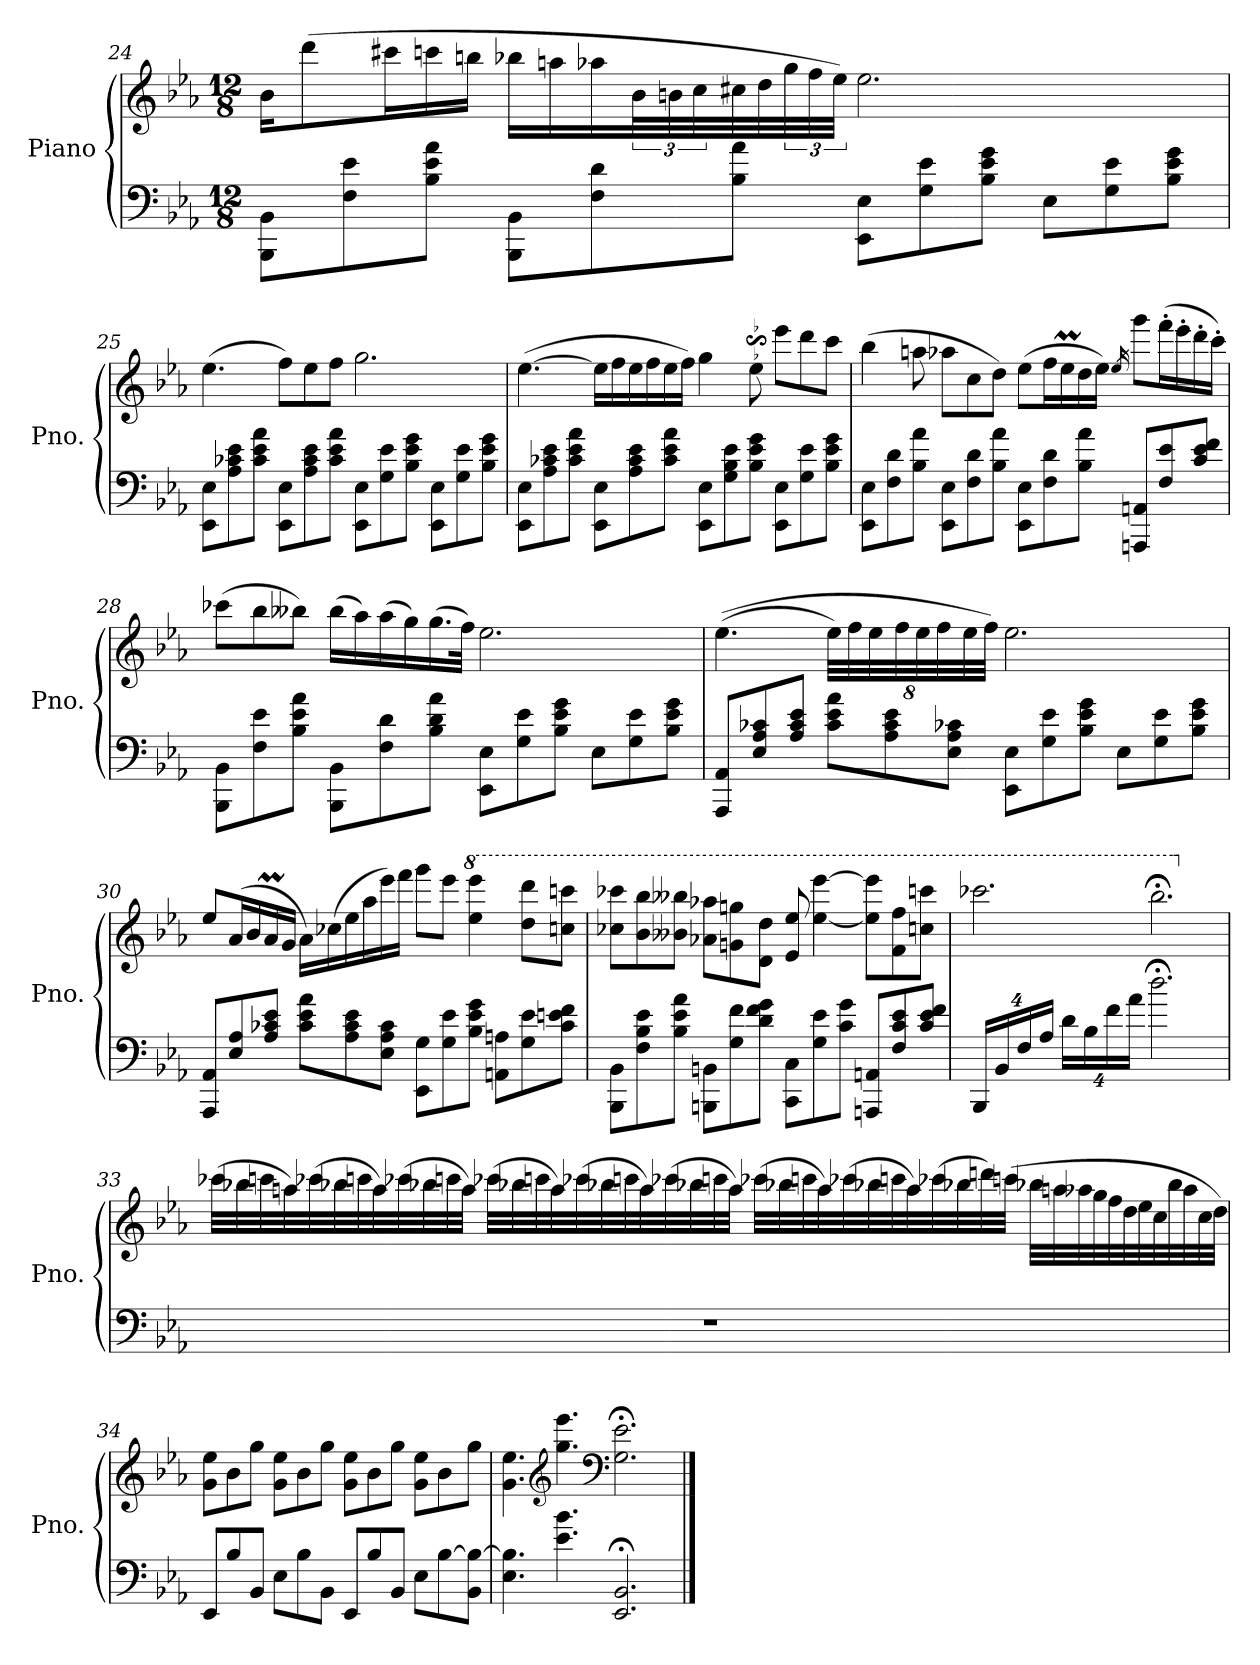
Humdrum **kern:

**kern	**kern
*part1	*part1
*staff2	*staff1
*I"Piano	*
*I'Pno.	*
!!LO:PB:g=z
*clefF4	*clefG2
*k[b-e-a-]	*k[b-e-a-]
*M12/8	*M12/8
=24	=24
8BBB-\ 8BB-\L	16b-\KL
.	(8ddd\
8F\ 8e-\	.
.	16ccc#X\L
8B-\ 8e-\ 8a-\J	16cccn\
.	16bbn\JJ
8BBB-\ 8BB-\L	16bb-X\LL
.	16aan\
8F\ 8d\	16aa-X\
.	48b-\L
.	48bn\
.	48cc\
8B-\ 8a-\J	32cc#X\
.	32dd\
.	48gg\
.	48ff\
.	48ee-\JJJ)
8EE-\ 8E-\L	2.ee-\
8G\ 8e-\	.
8B-\ 8e-\ 8g\J	.
8E-\L	.
8G\ 8e-\	.
8B-\ 8e-\ 8g\J	.
!!LO:LB:g=z
=25	=25
8EE-\ 8E-\L	(4.ee-\
8A-\ 8c-X\ 8e-\	.
8c-\ 8e-\ 8a-\J	.
8EE-\ 8E-\L	8ff\L)
8A-\ 8c-\ 8e-\	8ee-\
8c-\ 8e-\ 8a-\J	8ff\J
8EE-\ 8E-\L	2.gg\
8G\ 8e-\	.
8B-\ 8e-\ 8g\J	.
8EE-\ 8E-\L	.
8G\ 8e-\	.
8B-\ 8e-\ 8g\J	.
=26	=26
8EE-\ 8E-\L	([4.ee-\
8A-\ 8c-X\ 8e-\	.
8c-\ 8e-\ 8a-\J	.
8EE-\ 8E-\L	16ee-\LL]
.	16ff\
8A-\ 8c-\ 8e-\	16ee-\
.	16ff\
8c-\ 8e-\ 8a-\J	16ee-\
.	16ff\JJ)
8EE-\ 8E-\L	4gg\
8G\ 8B-\ 8e-\	.
8B-\ 8e-\ 8g\J	8ee-s$Ss\
8EE-\ 8E-\L	8eee-\L
8G\ 8e-\	8ddd\
8B-\ 8e-\ 8g\J	8ccc\J
!!LO:LB:g=z
=27	=27
8EE-\ 8E-\L	(4bb-\
8F\ 8d\	.
8B-\ 8a-\J	8aan\
8EE-\ 8E-\L	8aa-X\L
8F\ 8d\	8cc\
8B-\ 8a-\J	8dd\J)
8EE-\ 8E-\L	(8ee-\L
8F\ 8d\	16ff\L
.	16ee-M\
8B-\ 8a-\J	16dd\
.	16ee-\JJ)
.	16qee-/
8AAAn/ 8AAn/L	8ggg\L
8F/ 8e-/	(16fff'\L
.	16eee-'\
8c/ 8e-/ 8f/J	16ddd'\
.	16ccc'\JJ)
=28	=28
8BBB-\ 8BB-\L	(8ccc-X\L
8F\ 8e-\	8bb-\
8B-\ 8e-\ 8a-\J	8bb--X\J)
8BBB-\ 8BB-\L	(16bb--\LL
.	16aa-\)
8F\ 8d\	(16aa-\
.	16gg\)
8B-\ 8d\ 8a-\J	(16.gg\
.	32ff\JJk)
8EE-\ 8E-\L	2.ee-\
8G\ 8e-\	.
8B-\ 8e-\ 8g\J	.
8E-\L	.
8G\ 8e-\	.
8B-\ 8e-\ 8g\J	.
!!LO:LB:g=z
=29	=29
8AAA-/ 8AA-/L	((4.ee-\
8E-/ 8A-/ 8c-X/	.
8A-/ 8c-/ 8e-/J	.
8c-\ 8e-\ 8a-\L	64%3ee-\LL)
.	64%3ff\
.	64%3ee-\
8A-\ 8c-\ 8e-\	.
.	64%3ff\
.	64%3ee-\
.	64%3ff\
8E-\ 8A-\ 8c-X\J	.
.	64%3ee-\
.	64%3ff\JJ)
8EE-\ 8E-\L	2.ee-\
8G\ 8e-\	.
8B-\ 8e-\ 8g\J	.
8E-\L	.
8G\ 8e-\	.
8B-\ 8e-\ 8g\J	.
!!LO:PB:g=z
=30	=30
8AAA-/ 8AA-/L	8ee-/L
8E-/ 8A-/	(16a-/L
.	16b-/
8A-/ 8c-X/ 8e-/J	16a-M/
.	16g/JJ
8c-\ 8e-\ 8a-\L	16a-\LL)
.	(16cc-X\
8A-\ 8c-\ 8e-\	16ee-\
.	16aa-\
8E-\ 8A-\ 8c-\J	16eee-\)
.	16fff\JJ
8EE-\ 8G\L	8ggg\L
8G\ 8e-\	8eee-\J
*	*8va
8B-\ 8e-\ 8g\J	4eee-\ 4eeee-\
8AAn\ 8An\L	.
8G\ 8e-\	8ddd\ 8dddd\L
8c-\ 8en\ 8f\J	8cccn\ 8ccccn\J
!!LO:LB:g=z
=31	=31
8BBB-\ 8BB-\L	8ccc-X\ 8cccc-X\L
8F\ 8B-\ 8e-\	8bb-\ 8bbb-\
8B-\ 8e-\ 8a-\J	8bb--X\ 8bbb--X\J
8BBBn\ 8BBn\L	8aa-X\ 8aaa-X\L
8G\ 8f\	8ggn\ 8gggn\
8d\ 8f\ 8g\J	8dd\ 8ddd\J
8CC\ 8C\L	8ee-/ 8eee-/
8G\ 8e-\	[4eee-\ [4eeee-\
8c\ 8g\J	.
8AAAn/ 8AAn/L	8eee-\] 8eeee-\]L
8F/ 8c/ 8e-/	8ff\ 8fff\
8c/ 8e-/ 8f/J	8cccn\ 8ccccn\J
=32	=32
32%3BBB-/L	2.cccc-X\
32%3BB-/	.
32%3F/	.
32%3A-/J	.
32%3d\L	.
32%3B-\	.
32%3f\	.
32%3a-\J	.
2.dd;<\	2.bbb-;<\
!!LO:LB:g=z
=33	=33
*	*X8va
1.r	(32ccc-X!\LLL
.	32bb-X!\
.	32cccn!\
.	32aan!\)
.	(32ccc-X!\
.	32bb-X!\
.	32cccn!\
.	32aa!\)
.	(32ccc-X!\
.	32bb-X!\
.	32cccn!\
.	32aa!\JJJ)
.	(32ccc-X!\LLL
.	32bb-X!\
.	32cccn!\
.	32aa!\)
.	(32ccc-X!\
.	32bb-X!\
.	32cccn!\
.	32aa!\)
.	(32ccc-X!\
.	32bb-X!\
.	32cccn!\
.	32aa!\JJJ)
.	(32ccc-X!\LLL
.	32bb-X!\
.	32cccn!\
.	32aa!\)
.	(32ccc-X!\
.	32bb-X!\
.	32cccn!\
.	32aa!\)
.	(32ccc-X!\
.	32bb-X!\
.	32dddn!\)
.	(32cccn!\JJJ
.	32bb-X!\LLL
.	32aan!\
.	32aa-X!\
.	32gg!\
.	32ff!\
.	32dd!\
.	32ee-!\
.	32cc!\
.	32bb-!\
.	32aa-!\
.	32cc!\
.	32dd!\JJJ)
!!LO:LB:g=z
=34	=34
8EE-/L	8g\ 8ee-\L
8B-/	8b-\
8BB-/J	8gg\J
8E-\L	8g\ 8ee-\L
8B-\	8b-\
8BB-\J	8gg\J
8EE-/L	8g\ 8ee-\L
8B-/	8b-\
8BB-/J	8gg\J
8E-\L	8g\ 8ee-\L
[8B-\	8b-\
8BB-\ 8B-\_J	8gg\J
=35	=35
4.E-\ 4.B-\]	4.g\ 4.ee-\
*	*clefG2
4.e-\ 4.b-\	4.gg\ 4.eee-\
*	*clefF4
2.EE-/; 2.BB-/;	2.G\;< 2.e-\;<
==	==
*-	*-
